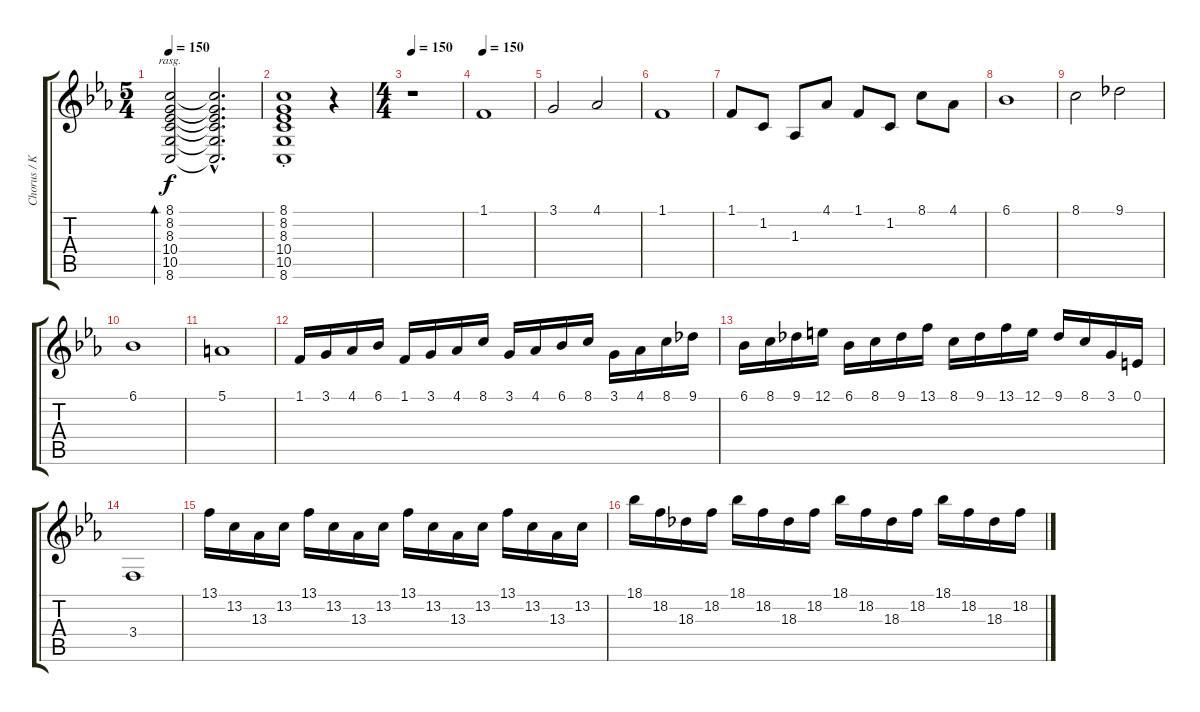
\track ("Chorus / Keyboard Fills" "Chorus / K") {instrument churchorgan}
\staff {score tabs}
\tuning (E4 B3 G3 D3 A2 E2) {hide}
\ts (5 4)
\tempo 150
\clef g2
\ks cminor
(8.1 8.2 8.3 10.4 10.5 8.6).2{bd 480 rasg ii dy f} (8.1{hac t} 8.2{hac t} 8.3{hac t} 10.4{hac t} 10.5{hac t} 8.6{hac t}).2{d} |
(8.1{st} 8.2{st} 8.3{st} 10.4{st} 10.5{st} 8.6{st}).1 r.4 |
\ts (4 4)
\tempo 150
r.1 |
\tempo 150
1.1.1{volume 10 instrument stringensemble1} |
3.1.2 4.1.2 |
1.1.1 |
1.1.8 1.2.8 1.3.8 4.1.8 1.1.8 1.2.8 8.1.8 4.1.8 |
6.1.1 |
8.1.2 9.1.2 |
6.1.1 |
5.1.1 |
1.1.16 3.1.16 4.1.16 6.1.16 1.1.16 3.1.16 4.1.16 8.1.16 3.1.16 4.1.16 6.1.16 8.1.16 3.1.16 4.1.16 8.1.16 9.1.16 |
6.1.16 8.1.16 9.1.16 12.1.16 6.1.16 8.1.16 9.1.16 13.1.16 8.1.16 9.1.16 13.1.16 12.1.16 9.1.16 8.1.16 3.1.16 0.1.16 |
3.4.1 |
13.1.16 13.2.16 13.3.16 13.2.16 13.1.16 13.2.16 13.3.16 13.2.16 13.1.16 13.2.16 13.3.16 13.2.16 13.1.16 13.2.16 13.3.16 13.2.16 |
18.1.16 18.2.16 18.3.16 18.2.16 18.1.16 18.2.16 18.3.16 18.2.16 18.1.16 18.2.16 18.3.16 18.2.16 18.1.16 18.2.16 18.3.16 18.2.16
